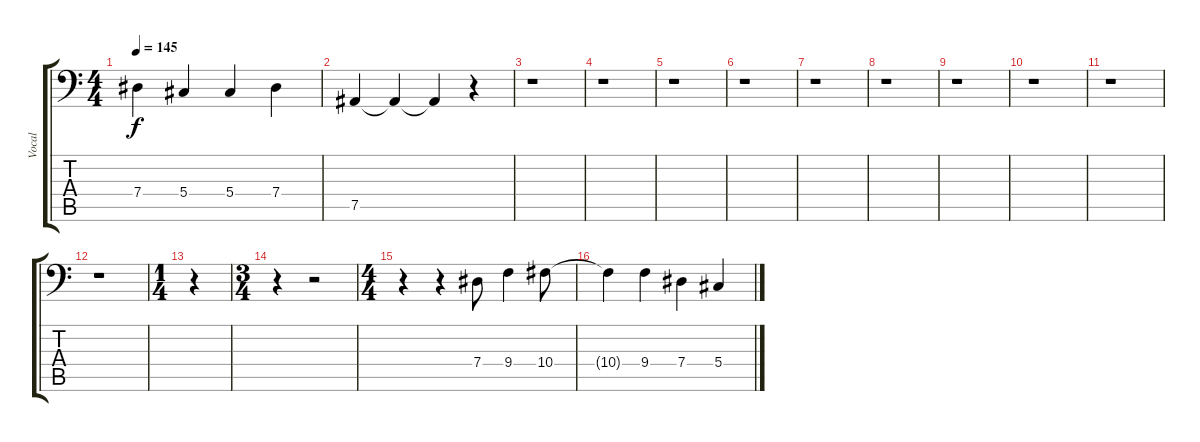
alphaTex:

\track ("Vocal" "Vocal") {instrument accordion}
\staff {score tabs}
\tuning (Bb3 F3 Db3 Ab2 Eb2 Bb1) {hide}
\ts (4 4)
\tempo 145
\clef f4
\ks c
7.4{t}.4{dy f} 5.4.4 5.4.4 7.4.4 |
7.5.4 7.5{t}.4 7.5{t}.4 r.4 |
r.1 |
r.1 |
r.1 |
r.1 |
r.1 |
r.1 |
r.1 |
r.1 |
r.1 |
r.1 |
\ts (1 4)
r.4 |
\ts (3 4)
r.4 r.2 |
\ts (4 4)
r.4 r.4 7.4.8 9.4.4 10.4.8 |
10.4{t}.4 9.4.4 7.4.4 5.4.4
